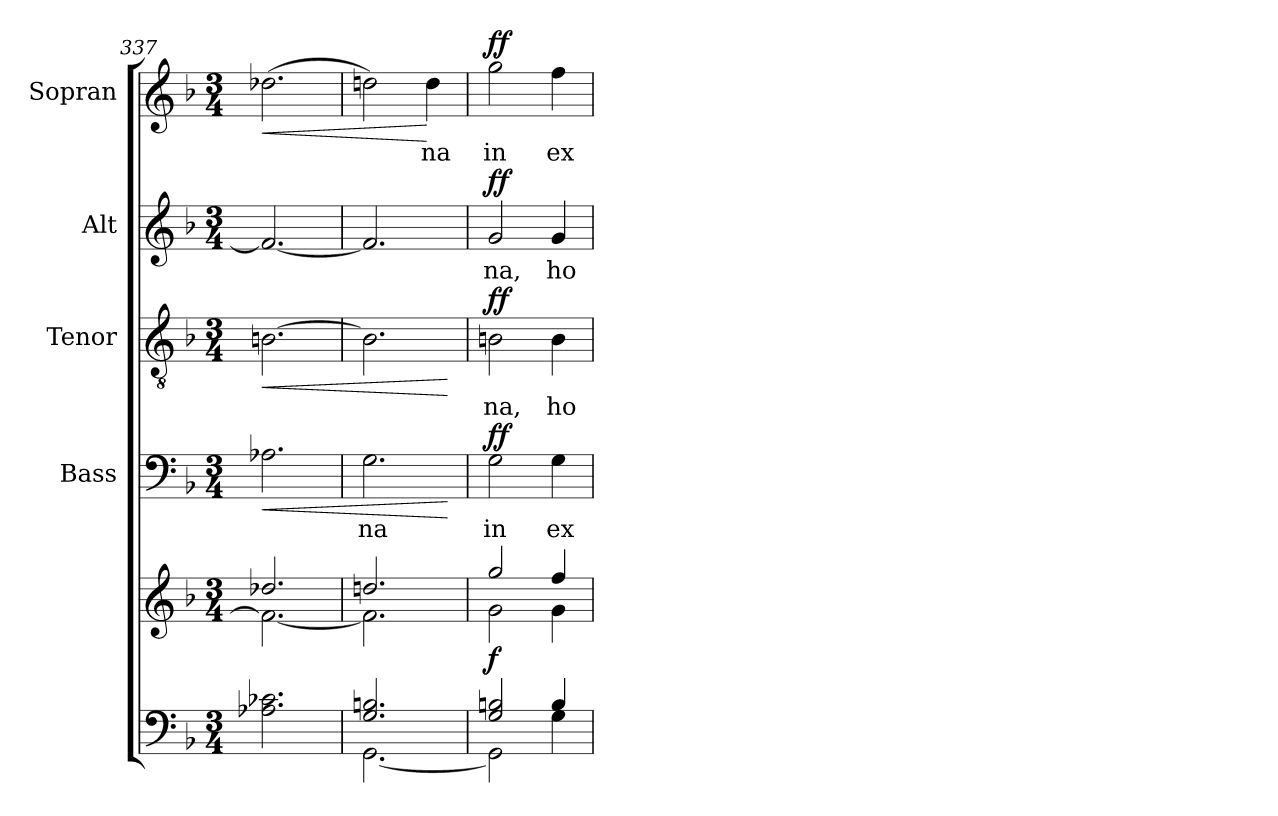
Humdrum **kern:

**kern	**kern	**dynam	**kern	**text	**dynam	**kern	**text	**dynam	**kern	**text	**dynam	**kern	**text	**dynam
*part5	*part5	*part5	*part4	*part4	*part4	*part3	*part3	*part3	*part2	*part2	*part2	*part1	*part1	*part1
*staff6	*staff5	*staff5/6	*staff4	*staff4	*staff4	*staff3	*staff3	*staff3	*staff2	*staff2	*staff2	*staff1	*staff1	*staff1
*	*	*	*I"Bass	*	*	*I"Tenor	*	*	*I"Alt	*	*	*I"Sopran	*	*
*	*	*	*I'B.	*	*	*I'T.	*	*	*I'A.	*	*	*I'S.	*	*
*clefF4	*clefG2	*	*clefF4	*	*	*clefGv2	*	*	*clefG2	*	*	*clefG2	*	*
*k[b-]	*k[b-]	*	*k[b-]	*	*	*k[b-]	*	*	*k[b-]	*	*	*k[b-]	*	*
*F:	*F:	*	*F:	*	*	*F:	*	*	*F:	*	*	*F:	*	*
*M3/4	*M3/4	*	*M3/4	*	*	*M3/4	*	*	*M3/4	*	*	*M3/4	*	*
=337	=337	=337	=337	=337	=337	=337	=337	=337	=337	=337	=337	=337	=337	=337
*	*^	*	*	*	*	*	*	*	*	*	*	*	*	*
!	!	!	!	!	!	!LO:HP:b	!	!	!LO:HP:b	!	!	!	!	!	!LO:HP:b
2.A-X\ 2.c-X\	2.dd-X/	2.f\_	.	2.A-X\	.	<	[2.Bn\	.	<	2.f/_	.	.	(>2.dd-X\	.	<
=338	=338	=338	=338	=338	=338	=338	=338	=338	=338	=338	=338	=338	=338	=338	=338
*^	*	*	*	*	*	*	*	*	*	*	*	*	*	*	*
!	!	!	!	!	!	!LO:LY:b	!	!	!	!	!	!	!	!	!	!
2.G/ 2.Bn/	[<2.GG\	2.ddn/	2.f\]	.	2.G\	-na	.	2.B\]	.	.	2.f/]	.	.	2ddn\)	.	.
!	!	!	!	!	!	!	!	!	!	!	!	!	!	!	!LO:LY:b	!
.	.	.	.	.	.	.	.	.	.	.	.	.	.	4dd\	-na	[
*v	*v	*	*	*	*	*	*	*	*	*	*	*	*	*	*	*
*	*v	*v	*	*	*	*	*	*	*	*	*	*	*	*	*
.	.	.	.	.	[	.	.	[	.	.	.	.	.	.
=339	=339	=339	=339	=339	=339	=339	=339	=339	=339	=339	=339	=339	=339	=339
*^	*^	*	*	*	*	*	*	*	*	*	*	*	*	*
!	!	!	!	!LO:DY:b	!	!LO:LY:b	!LO:DY:a	!	!LO:LY:b	!LO:DY:a	!	!LO:LY:b	!LO:DY:a	!	!LO:LY:b	!LO:DY:a
2G/ 2Bn/	2GG\]	2gg/	2g\	f	2G\	in	ff	2Bn\	-na,	ff	2g/	-na,	ff	2gg\	in	ff
!	!	!	!	!	!	!LO:LY:b	!	!	!LO:LY:b	!	!	!LO:LY:b	!	!	!LO:LY:b	!
4B/	4G\	4ff/	4g\	.	4G\	ex-	.	4B\	ho-	.	4g/	ho-	.	4ff\	ex-	.
*v	*v	*	*	*	*	*	*	*	*	*	*	*	*	*	*	*
*	*v	*v	*	*	*	*	*	*	*	*	*	*	*	*	*
=	=	=	=	=	=	=	=	=	=	=	=	=	=	=
*-	*-	*-	*-	*-	*-	*-	*-	*-	*-	*-	*-	*-	*-	*-
